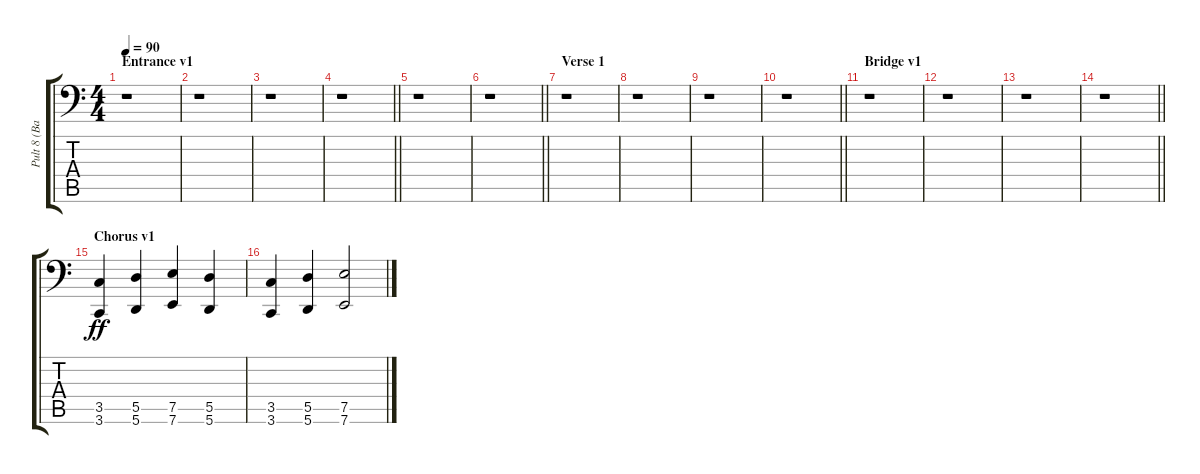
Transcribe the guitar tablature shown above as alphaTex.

\track ("Pult 8 (Bass Ensanble)" "Pult 8 (Ba") {instrument stringensemble1}
\staff {score tabs}
\tuning (E4 B3 G3 D3 A2 A1) {hide}
\ts (4 4)
\section ("" "Entrance v1")
\tempo 90
\clef f4
\ks c
r.1{dy ff instrument stringensemble1} |
r.1 |
r.1 |
\barLineRight lightlight
r.1 |
r.1 |
\barLineRight lightlight
r.1 |
\section ("" "Verse 1")
r.1 |
r.1 |
r.1 |
\barLineRight lightlight
r.1 |
\section ("" "Bridge v1")
r.1 |
r.1 |
r.1 |
\barLineRight lightlight
r.1 |
\section ("" "Chorus v1")
(3.5 3.6).4 (5.5 5.6).4 (7.5 7.6).4 (5.5 5.6).4 |
(3.5 3.6).4 (5.5 5.6).4 (7.5 7.6).2
